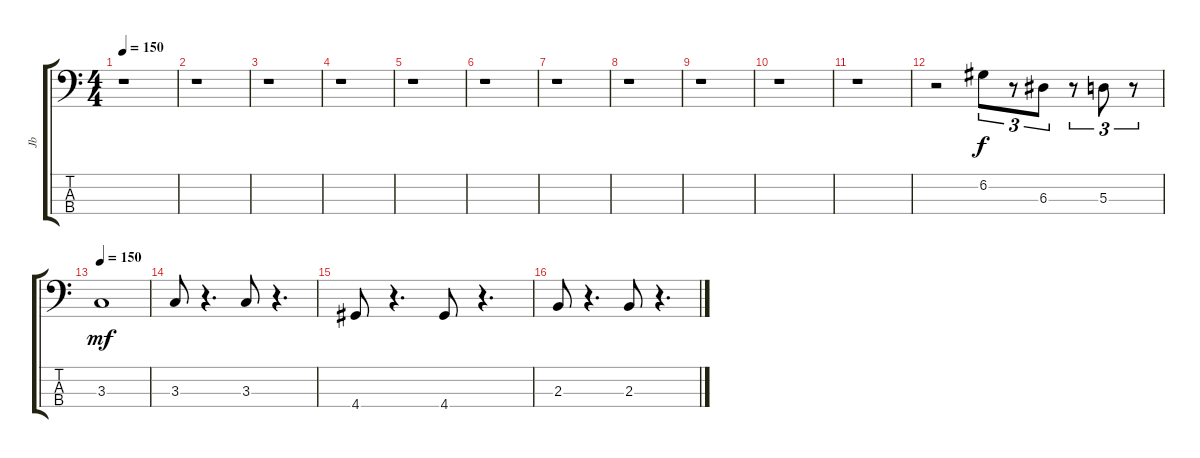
\track ("Jb" "Jb") {instrument electricbassfinger}
\staff {score tabs}
\tuning (G2 D2 A1 E1) {hide}
\ts (4 4)
\tempo 150
\tempo 140
\tempo 150
\clef f4
\ks c
r.1{dy f instrument electricbassfinger} |
r.1 |
r.1 |
r.1 |
r.1 |
r.1 |
r.1 |
r.1 |
r.1 |
r.1 |
r.1 |
r.2 6.2.8{tu (3 2)} r.8{tu (3 2)} 6.3.8{tu (3 2)} r.8{tu (3 2)} 5.3.8{tu (3 2)} r.8{tu (3 2)} |
\tempo 150
3.3.1{dy mf} |
3.3.8 r.4{d} 3.3.8 r.4{d} |
4.4.8 r.4{d} 4.4.8 r.4{d} |
2.3.8 r.4{d} 2.3.8 r.4{d}
